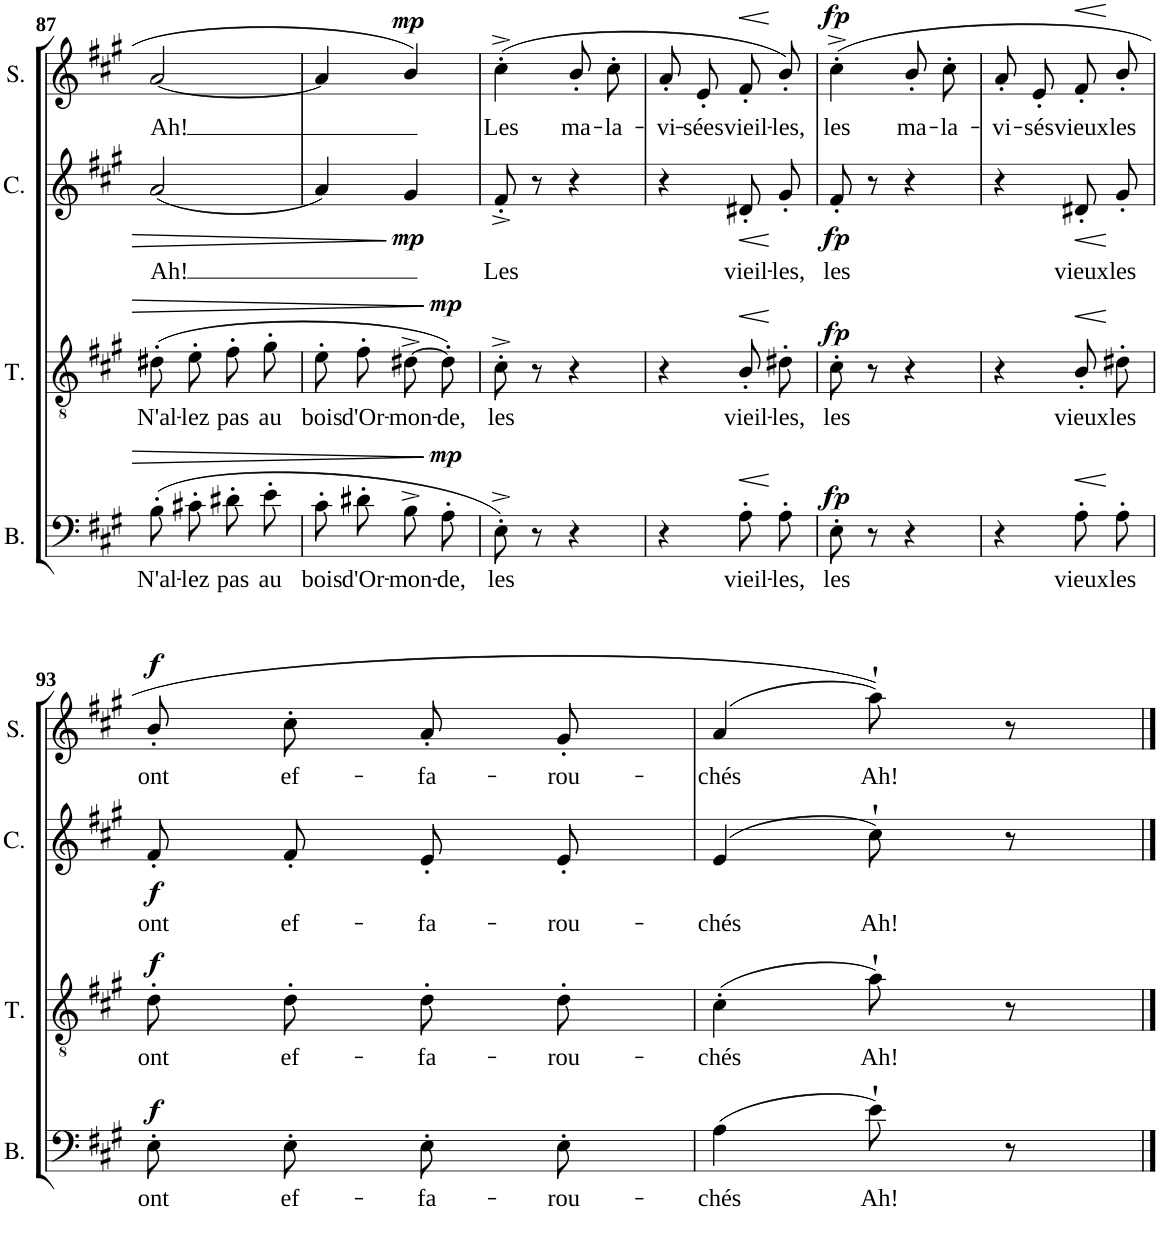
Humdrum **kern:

**kern	**text	**dynam	**kern	**text	**dynam	**kern	**text	**dynam	**kern	**text	**dynam
*part4	*part4	*part4	*part3	*part3	*part3	*part2	*part2	*part2	*part1	*part1	*part1
*staff4	*staff4	*staff4	*staff3	*staff3	*staff3	*staff2	*staff2	*staff2	*staff1	*staff1	*staff1
*I"Basses	*	*	*I"Tenors	*	*	*I"Contraltos	*	*	*I"Sopranos	*	*
*I'B.	*	*	*I'T.	*	*	*I'C.	*	*	*I'S.	*	*
!!LO:PB:g=z
*clefF4	*	*	*clefGv2	*	*	*clefG2	*	*	*clefG2	*	*
*	*	*	*Trd7c12	*	*	*	*	*	*	*	*
*k[f#c#g#]	*	*	*k[f#c#g#]	*	*	*k[f#c#g#]	*	*	*k[f#c#g#]	*	*
*A:	*	*	*A:	*	*	*A:	*	*	*A:	*	*
*M2/4	*	*	*M2/4	*	*	*M2/4	*	*	*M2/4	*	*
=87	=87	=87	=87	=87	=87	=87	=87	=87	=87	=87	=87
!	!LO:LY:b	!	!	!LO:LY:b	!	!	!LO:LY:b	!	!	!LO:LY:b	!
(8B'\L	N'al-	.	(8d#X'\L	N'al-	.	(2a/	Ah!	.	[2a/	Ah!	.
!	!LO:LY:b	!	!	!LO:LY:b	!	!	!	!	!	!	!
8c#X'\J	-lez	.	8e'\J	-lez	.	.	.	.	.	.	.
!	!LO:LY:b	!	!	!LO:LY:b	!	!	!	!	!	!	!
8d#X'\L	pas	.	8f#'\L	pas	.	.	.	.	.	.	.
!	!LO:LY:b	!	!	!LO:LY:b	!	!	!	!	!	!	!
8e'\J	au	.	8g#'\J	au	.	.	.	.	.	.	.
=88	=88	=88	=88	=88	=88	=88	=88	=88	=88	=88	=88
!	!LO:LY:b	!	!	!LO:LY:b	!	!	!	!	!	!	!
8c#'\L	bois	.	8e'\L	bois	.	4a/)	.	.	4a/]	.	.
!	!LO:LY:b	!	!	!LO:LY:b	!	!	!	!	!	!	!
8d#X'\J	d'Or-	.	8f#'\J	d'Or-	.	.	.	.	.	.	.
!	!LO:LY:b	!	!	!LO:LY:b	!	!	!	!LO:DY:b	!	!	!LO:DY:a
8B^\L	-mon-	.	[8d#X^\L	-mon-	.	4g#/	.	mp	4b/	.	mp
!	!LO:LY:b	!LO:DY:a	!	!LO:LY:b	!LO:DY:a	!	!	!	!	!	!
8A'\J	-de,	mp	8d#'\J])	-de,	mp	.	.	.	.	.	.
=89	=89	=89	=89	=89	=89	=89	=89	=89	=89	=89	=89
!	!LO:LY:b	!	!	!LO:LY:b	!	!	!LO:LY:b	!	!	!LO:LY:b	!
8E'^\)	les	.	8c#'^\	les	.	8f#'^/	Les	.	(4cc#'^\	Les	.
8r	.	.	8r	.	.	8r	.	.	.	.	.
!	!	!	!	!	!	!	!	!	!	!LO:LY:b	!
4r	.	.	4r	.	.	4r	.	.	8b'\L	ma-	.
!	!	!	!	!	!	!	!	!	!	!LO:LY:b	!
.	.	.	.	.	.	.	.	.	8cc#'\J	-la-	.
=90	=90	=90	=90	=90	=90	=90	=90	=90	=90	=90	=90
!	!	!	!	!	!	!	!	!	!	!LO:LY:b	!
4r	.	.	4r	.	.	4r	.	.	8a'/L	-vi-	.
!	!	!	!	!	!	!	!	!	!	!LO:LY:b	!
.	.	.	.	.	.	.	.	.	8e'/J	-sées	.
!	!LO:LY:b	!LO:HP:b	!	!LO:LY:b	!LO:HP:b	!	!LO:LY:b	!LO:HP:b	!	!LO:LY:b	!LO:HP:b
8A'\L	vieil-	<	8B'\L	vieil-	<	8d#X'/L	vieil-	<	8f#'/L	vieil-	<
!	!LO:LY:b	!	!	!LO:LY:b	!	!	!LO:LY:b	!	!	!LO:LY:b	!
8A'\J	-les,	[	8d#X'\J	-les,	[	8g#'/J	-les,	[	8b'/J)	-les,	[
=91	=91	=91	=91	=91	=91	=91	=91	=91	=91	=91	=91
!	!LO:LY:b	!LO:DY:a	!	!LO:LY:b	!LO:DY:a	!	!LO:LY:b	!LO:DY:b	!	!LO:LY:b	!LO:DY:a
8E'\	les	fp	8c#'\	les	fp	8f#'/	les	fp	(4cc#'^\	les	fp
8r	.	.	8r	.	.	8r	.	.	.	.	.
!	!	!	!	!	!	!	!	!	!	!LO:LY:b	!
4r	.	.	4r	.	.	4r	.	.	8b'\L	ma-	.
!	!	!	!	!	!	!	!	!	!	!LO:LY:b	!
.	.	.	.	.	.	.	.	.	8cc#'\J	-la-	.
=92	=92	=92	=92	=92	=92	=92	=92	=92	=92	=92	=92
!	!	!	!	!	!	!	!	!	!	!LO:LY:b	!
4r	.	.	4r	.	.	4r	.	.	8a'/L	-vi-	.
!	!	!	!	!	!	!	!	!	!	!LO:LY:b	!
.	.	.	.	.	.	.	.	.	8e'/J	-sés	.
!	!LO:LY:b	!LO:HP:b	!	!LO:LY:b	!LO:HP:b	!	!LO:LY:b	!LO:HP:b	!	!LO:LY:b	!LO:HP:b
8A'\L	vieux	<	8B'\L	vieux	<	8d#X'/L	vieux	<	8f#'/L	vieux	<
!	!LO:LY:b	!	!	!LO:LY:b	!	!	!LO:LY:b	!	!	!LO:LY:b	!
8A'\J	les	[	8d#X'\J	les	[	8g#'/J	les	[	8b'/J	les	[
!!LO:LB:g=z
=93	=93	=93	=93	=93	=93	=93	=93	=93	=93	=93	=93
!	!LO:LY:b	!LO:DY:a	!	!LO:LY:b	!LO:DY:a	!	!LO:LY:b	!LO:DY:b	!	!LO:LY:b	!LO:DY:a
8E'\L	ont	f	8d'\L	ont	f	8f#'/L	ont	f	8b'\L	ont	f
!	!LO:LY:b	!	!	!LO:LY:b	!	!	!LO:LY:b	!	!	!LO:LY:b	!
8E'\J	ef-	.	8d'\J	ef-	.	8f#'/J	ef-	.	8cc#'\J	ef-	.
!	!LO:LY:b	!	!	!LO:LY:b	!	!	!LO:LY:b	!	!	!LO:LY:b	!
8E'\L	-fa-	.	8d'\L	-fa-	.	8e'/L	-fa-	.	8a'/L	-fa-	.
!	!LO:LY:b	!	!	!LO:LY:b	!	!	!LO:LY:b	!	!	!LO:LY:b	!
8E'\J	-rou-	.	8d'\J	-rou-	.	8e'/J	-rou-	.	8g#'/J	-rou-	.
=94	=94	=94	=94	=94	=94	=94	=94	=94	=94	=94	=94
!	!LO:LY:b	!	!	!LO:LY:b	!	!	!LO:LY:b	!	!	!LO:LY:b	!
(4A\	-chés	.	(4c#'\	-chés	.	(4e/	-chés	.	(4a/	-chés	.
!	!LO:LY:b	!	!	!LO:LY:b	!	!	!LO:LY:b	!	!	!LO:LY:b	!
8e`\)	Ah!	.	8a`\)	Ah!	.	8cc#`\)	Ah!	.	8aa`\))	Ah!	.
8r	.	.	8r	.	.	8r	.	.	8r	.	.
==	==	==	==	==	==	==	==	==	==	==	==
*-	*-	*-	*-	*-	*-	*-	*-	*-	*-	*-	*-
